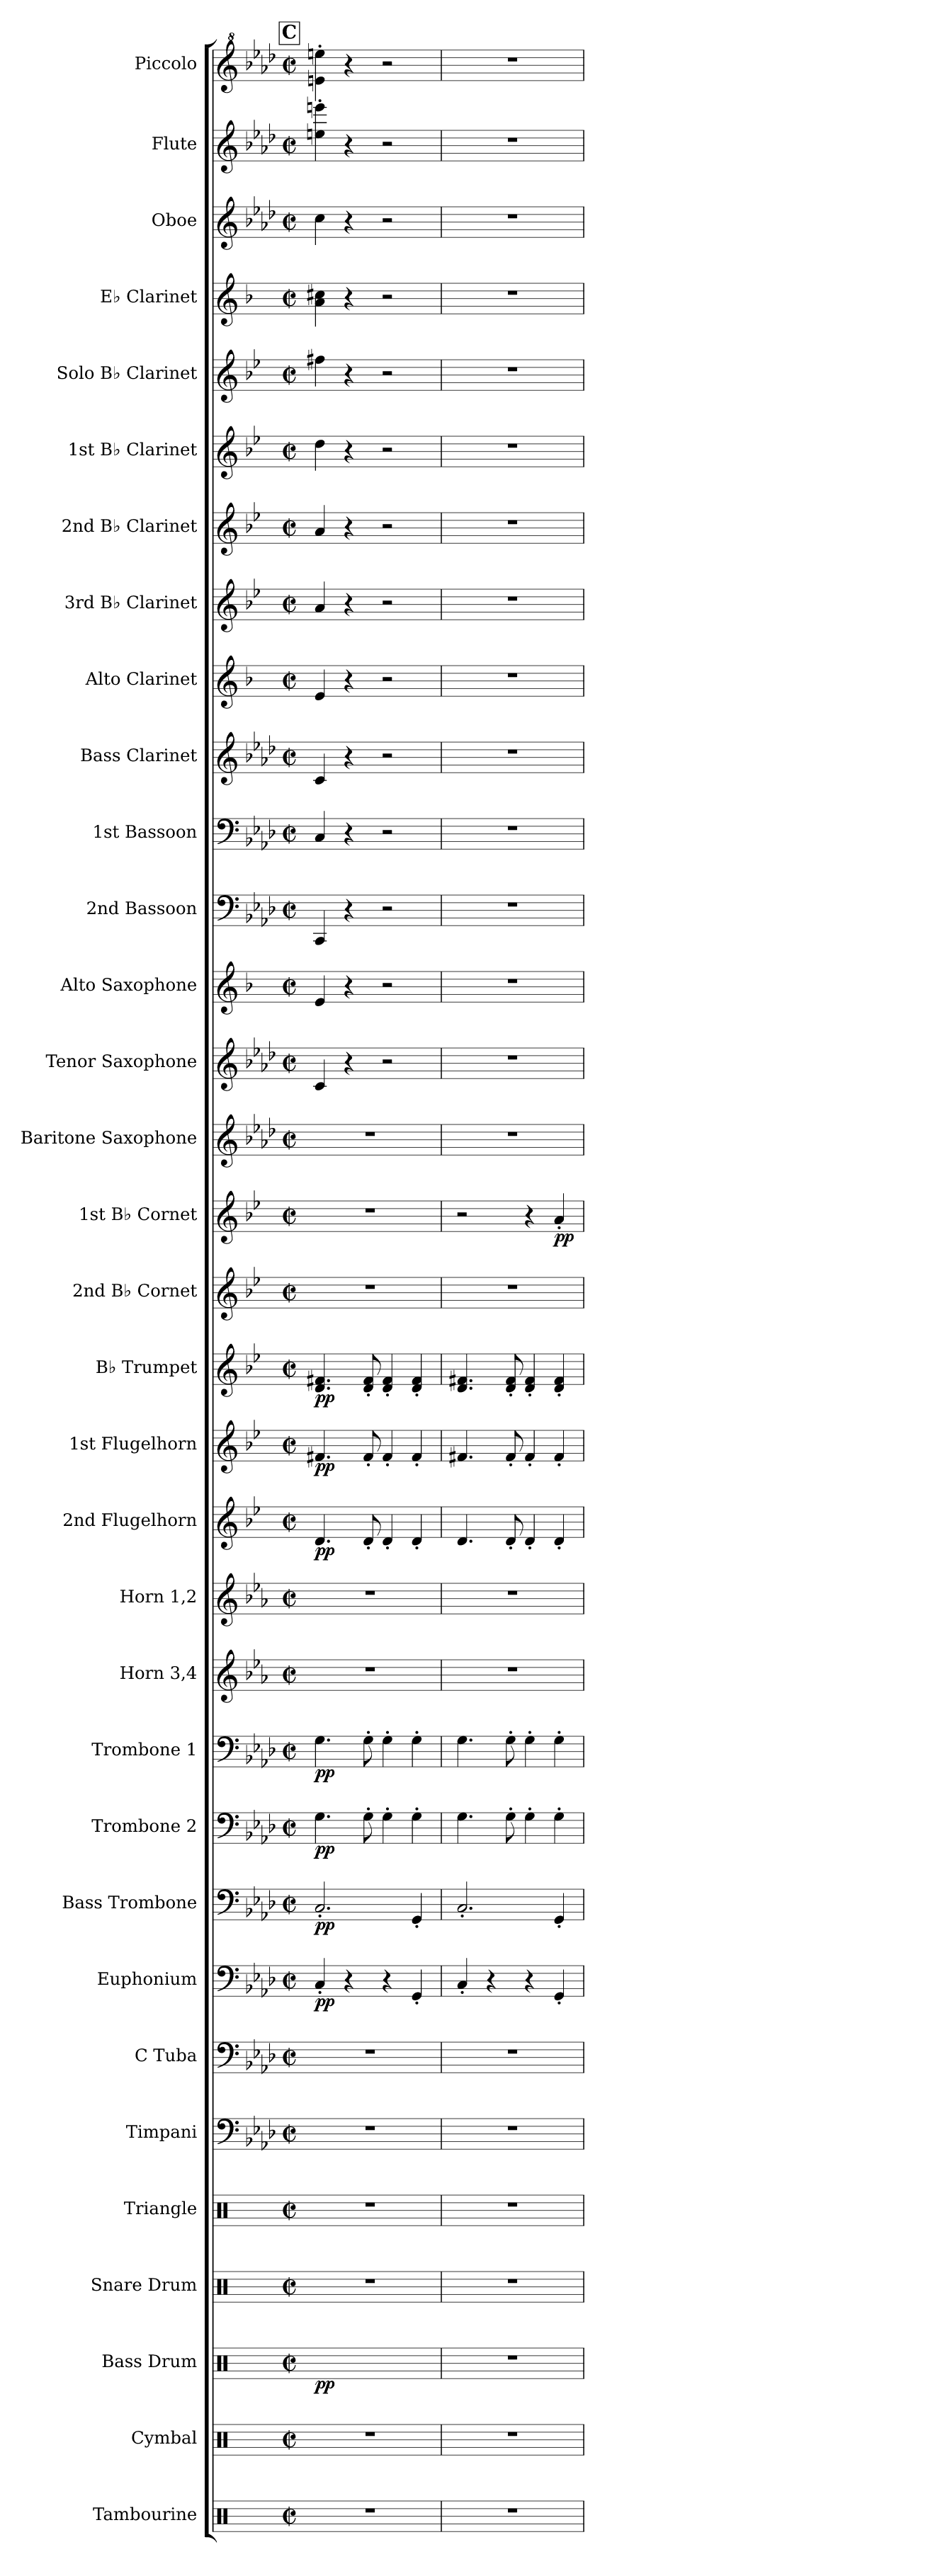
**kern	**kern	**kern	**dynam	**kern	**kern	**kern	**kern	**kern	**dynam	**kern	**dynam	**kern	**dynam	**kern	**dynam	**kern	**kern	**kern	**dynam	**kern	**dynam	**kern	**dynam	**kern	**kern	**dynam	**kern	**kern	**kern	**kern	**kern	**kern	**kern	**kern	**kern	**kern	**kern	**kern	**kern	**kern	**kern
*part33	*part32	*part31	*part31	*part30	*part29	*part28	*part27	*part26	*part26	*part25	*part25	*part24	*part24	*part23	*part23	*part22	*part21	*part20	*part20	*part19	*part19	*part18	*part18	*part17	*part16	*part16	*part15	*part14	*part13	*part12	*part11	*part10	*part9	*part8	*part7	*part6	*part5	*part4	*part3	*part2	*part1
*staff33	*staff32	*staff31	*staff31	*staff30	*staff29	*staff28	*staff27	*staff26	*staff26	*staff25	*staff25	*staff24	*staff24	*staff23	*staff23	*staff22	*staff21	*staff20	*staff20	*staff19	*staff19	*staff18	*staff18	*staff17	*staff16	*staff16	*staff15	*staff14	*staff13	*staff12	*staff11	*staff10	*staff9	*staff8	*staff7	*staff6	*staff5	*staff4	*staff3	*staff2	*staff1
*I"Tambourine	*I"Cymbal	*I"Bass Drum	*	*I"Snare Drum	*I"Triangle	*I"Timpani	*I"C Tuba	*I"Euphonium	*	*I"Bass Trombone	*	*I"Trombone 2	*	*I"Trombone 1	*	*I"Horn 3,4	*I"Horn 1,2	*I"2nd Flugelhorn	*	*I"1st Flugelhorn	*	*I"B♭ Trumpet	*	*I"2nd B♭ Cornet	*I"1st B♭ Cornet	*	*I"Baritone Saxophone	*I"Tenor Saxophone	*I"Alto Saxophone	*I"2nd Bassoon	*I"1st Bassoon	*I"Bass Clarinet	*I"Alto Clarinet	*I"3rd B♭ Clarinet	*I"2nd B♭ Clarinet	*I"1st B♭ Clarinet	*I"Solo B♭ Clarinet	*I"E♭ Clarinet	*I"Oboe	*I"Flute	*I"Piccolo
*I'Tamb.	*I'Cym.	*I'B. Dr.	*	*I'Sn. Dr.	*I'Trgl.	*I'Timp.	*I'C Tu.	*I'Eu.	*	*I'B. Trb.	*	*I'Trb. 2	*	*I'Trb. 1	*	*I'Hn. 3,4	*I'Hn. 1,2	*I'2nd Flghn.	*	*I'1st Flghn.	*	*I'B♭ Tpt.	*	*I'2nd B♭ Cnt.	*I'1st B♭ Cnt.	*	*I'Bar. Sax.	*I'T. Sax.	*I'A. Sax.	*I'2nd Bsn.	*I'1st Bsn.	*I'B. Cl.	*I'A. Cl.	*I'3rd B♭ Cl.	*I'2nd B♭ Cl.	*I'1st B♭ Cl.	*I'Solo B♭ Cl.	*I'E♭ Cl.	*I'Ob.	*I'Fl.	*I'Picc.
*clefX	*clefX	*clefX	*	*clefX	*clefX	*clefF4	*clefF4	*clefF4	*	*clefF4	*	*clefF4	*	*clefF4	*	*clefG2	*clefG2	*clefG2	*	*clefG2	*	*clefG2	*	*clefG2	*clefG2	*	*clefG2	*clefG2	*clefG2	*clefF4	*clefF4	*clefG2	*clefG2	*clefG2	*clefG2	*clefG2	*clefG2	*clefG2	*clefG2	*clefG2	*clefG^2
*	*	*	*	*	*	*	*	*	*	*	*	*	*	*	*	*ITrd4c7	*ITrd4c7	*ITrd1c2	*	*ITrd1c2	*	*ITrd1c2	*	*ITrd1c2	*ITrd1c2	*	*ITrd12c21	*ITrd8c14	*ITrd5c9	*	*	*ITrd8c14	*ITrd5c9	*ITrd1c2	*ITrd1c2	*ITrd1c2	*ITrd1c2	*ITrd-2c-3	*	*	*ITrd-7c-12
*k[]	*k[]	*k[]	*	*k[]	*k[]	*k[b-e-a-d-]	*k[b-e-a-d-]	*k[b-e-a-d-]	*	*k[b-e-a-d-]	*	*k[b-e-a-d-]	*	*k[b-e-a-d-]	*	*k[b-e-a-d-]	*k[b-e-a-d-]	*k[b-e-a-d-]	*	*k[b-e-a-d-]	*	*k[b-e-a-d-]	*	*k[b-e-a-d-]	*k[b-e-a-d-]	*	*k[b-e-a-d-]	*k[b-e-a-d-]	*k[b-e-a-d-]	*k[b-e-a-d-]	*k[b-e-a-d-]	*k[b-e-a-d-]	*k[b-e-a-d-]	*k[b-e-a-d-]	*k[b-e-a-d-]	*k[b-e-a-d-]	*k[b-e-a-d-]	*k[b-e-a-d-]	*k[b-e-a-d-]	*k[b-e-a-d-]	*k[b-e-a-d-]
*C:	*C:	*C:	*	*C:	*C:	*A-:	*A-:	*A-:	*	*A-:	*	*A-:	*	*A-:	*	*A-:	*A-:	*A-:	*	*A-:	*	*A-:	*	*A-:	*A-:	*	*A-:	*A-:	*A-:	*A-:	*A-:	*A-:	*A-:	*A-:	*A-:	*A-:	*A-:	*A-:	*A-:	*A-:	*A-:
*M2/2	*M2/2	*M2/2	*	*M2/2	*M2/2	*M2/2	*M2/2	*M2/2	*	*M2/2	*	*M2/2	*	*M2/2	*	*M2/2	*M2/2	*M2/2	*	*M2/2	*	*M2/2	*	*M2/2	*M2/2	*	*M2/2	*M2/2	*M2/2	*M2/2	*M2/2	*M2/2	*M2/2	*M2/2	*M2/2	*M2/2	*M2/2	*M2/2	*M2/2	*M2/2	*M2/2
*met(c|)	*met(c|)	*met(c|)	*	*met(c|)	*met(c|)	*met(c|)	*met(c|)	*met(c|)	*	*met(c|)	*	*met(c|)	*	*met(c|)	*	*met(c|)	*met(c|)	*met(c|)	*	*met(c|)	*	*met(c|)	*	*met(c|)	*met(c|)	*	*met(c|)	*met(c|)	*met(c|)	*met(c|)	*met(c|)	*met(c|)	*met(c|)	*met(c|)	*met(c|)	*met(c|)	*met(c|)	*met(c|)	*met(c|)	*met(c|)	*met(c|)
!!LO:REH:place=s1:a:t=C
=370	=370	=370	=370	=370	=370	=370	=370	=370	=370	=370	=370	=370	=370	=370	=370	=370	=370	=370	=370	=370	=370	=370	=370	=370	=370	=370	=370	=370	=370	=370	=370	=370	=370	=370	=370	=370	=370	=370	=370	=370	=370
!	!	!	!LO:DY:b	!	!	!	!	!	!LO:DY:b	!	!LO:DY:b	!	!LO:DY:b	!	!LO:DY:b	!	!	!	!LO:DY:b	!	!LO:DY:b	!	!LO:DY:b	!	!	!	!	!	!	!	!	!	!	!	!	!	!	!	!	!	!
1r	1r	1R	pp	1r	1r	1r	1r	4C'/	pp	2.C'/	pp	4.G\	pp	4.G\	pp	1r	1r	4.c/	pp	4.en/	pp	4.c/ 4.en/	pp	1r	1r	.	1r	4C/	4G/	4CC/	4C/	4C/	4G/	4g/	4g/	4cc\	4een\	4cc\ 4een\	4cc\	4een\' 4eeen\'	4eeen\' 4eeeen\'
.	.	.	.	.	.	.	.	4r	.	.	.	.	.	.	.	.	.	.	.	.	.	.	.	.	.	.	.	4r	4r	4r	4r	4r	4r	4r	4r	4r	4r	4r	4r	4r	4r
.	.	.	.	.	.	.	.	.	.	.	.	8G'\	.	8G'\	.	.	.	8c'/	.	8e'/	.	8c/' 8e/'	.	.	.	.	.	.	.	.	.	.	.	.	.	.	.	.	.	.	.
.	.	.	.	.	.	.	.	4r	.	.	.	4G'\	.	4G'\	.	.	.	4c'/	.	4e'/	.	4c/' 4e/'	.	.	.	.	.	2r	2r	2r	2r	2r	2r	2r	2r	2r	2r	2r	2r	2r	2r
.	.	.	.	.	.	.	.	4GG'/	.	4GG'/	.	4G'\	.	4G'\	.	.	.	4c'/	.	4e'/	.	4c/' 4e/'	.	.	.	.	.	.	.	.	.	.	.	.	.	.	.	.	.	.	.
=371	=371	=371	=371	=371	=371	=371	=371	=371	=371	=371	=371	=371	=371	=371	=371	=371	=371	=371	=371	=371	=371	=371	=371	=371	=371	=371	=371	=371	=371	=371	=371	=371	=371	=371	=371	=371	=371	=371	=371	=371	=371
1r	1r	1r	.	1r	1r	1r	1r	4C'/	.	2.C'/	.	4.G\	.	4.G\	.	1r	1r	4.c/	.	4.en/	.	4.c/ 4.en/	.	1r	2r	.	1r	1r	1r	1r	1r	1r	1r	1r	1r	1r	1r	1r	1r	1r	1r
.	.	.	.	.	.	.	.	4r	.	.	.	.	.	.	.	.	.	.	.	.	.	.	.	.	.	.	.	.	.	.	.	.	.	.	.	.	.	.	.	.	.
.	.	.	.	.	.	.	.	.	.	.	.	8G'\	.	8G'\	.	.	.	8c'/	.	8e'/	.	8c/' 8e/'	.	.	.	.	.	.	.	.	.	.	.	.	.	.	.	.	.	.	.
.	.	.	.	.	.	.	.	4r	.	.	.	4G'\	.	4G'\	.	.	.	4c'/	.	4e'/	.	4c/' 4e/'	.	.	4r	.	.	.	.	.	.	.	.	.	.	.	.	.	.	.	.
!	!	!	!	!	!	!	!	!	!	!	!	!	!	!	!	!	!	!	!	!	!	!	!	!	!	!LO:DY:b	!	!	!	!	!	!	!	!	!	!	!	!	!	!	!
.	.	.	.	.	.	.	.	4GG'/	.	4GG'/	.	4G'\	.	4G'\	.	.	.	4c'/	.	4e'/	.	4c/' 4e/'	.	.	4g'/	pp	.	.	.	.	.	.	.	.	.	.	.	.	.	.	.
=	=	=	=	=	=	=	=	=	=	=	=	=	=	=	=	=	=	=	=	=	=	=	=	=	=	=	=	=	=	=	=	=	=	=	=	=	=	=	=	=	=
*-	*-	*-	*-	*-	*-	*-	*-	*-	*-	*-	*-	*-	*-	*-	*-	*-	*-	*-	*-	*-	*-	*-	*-	*-	*-	*-	*-	*-	*-	*-	*-	*-	*-	*-	*-	*-	*-	*-	*-	*-	*-
